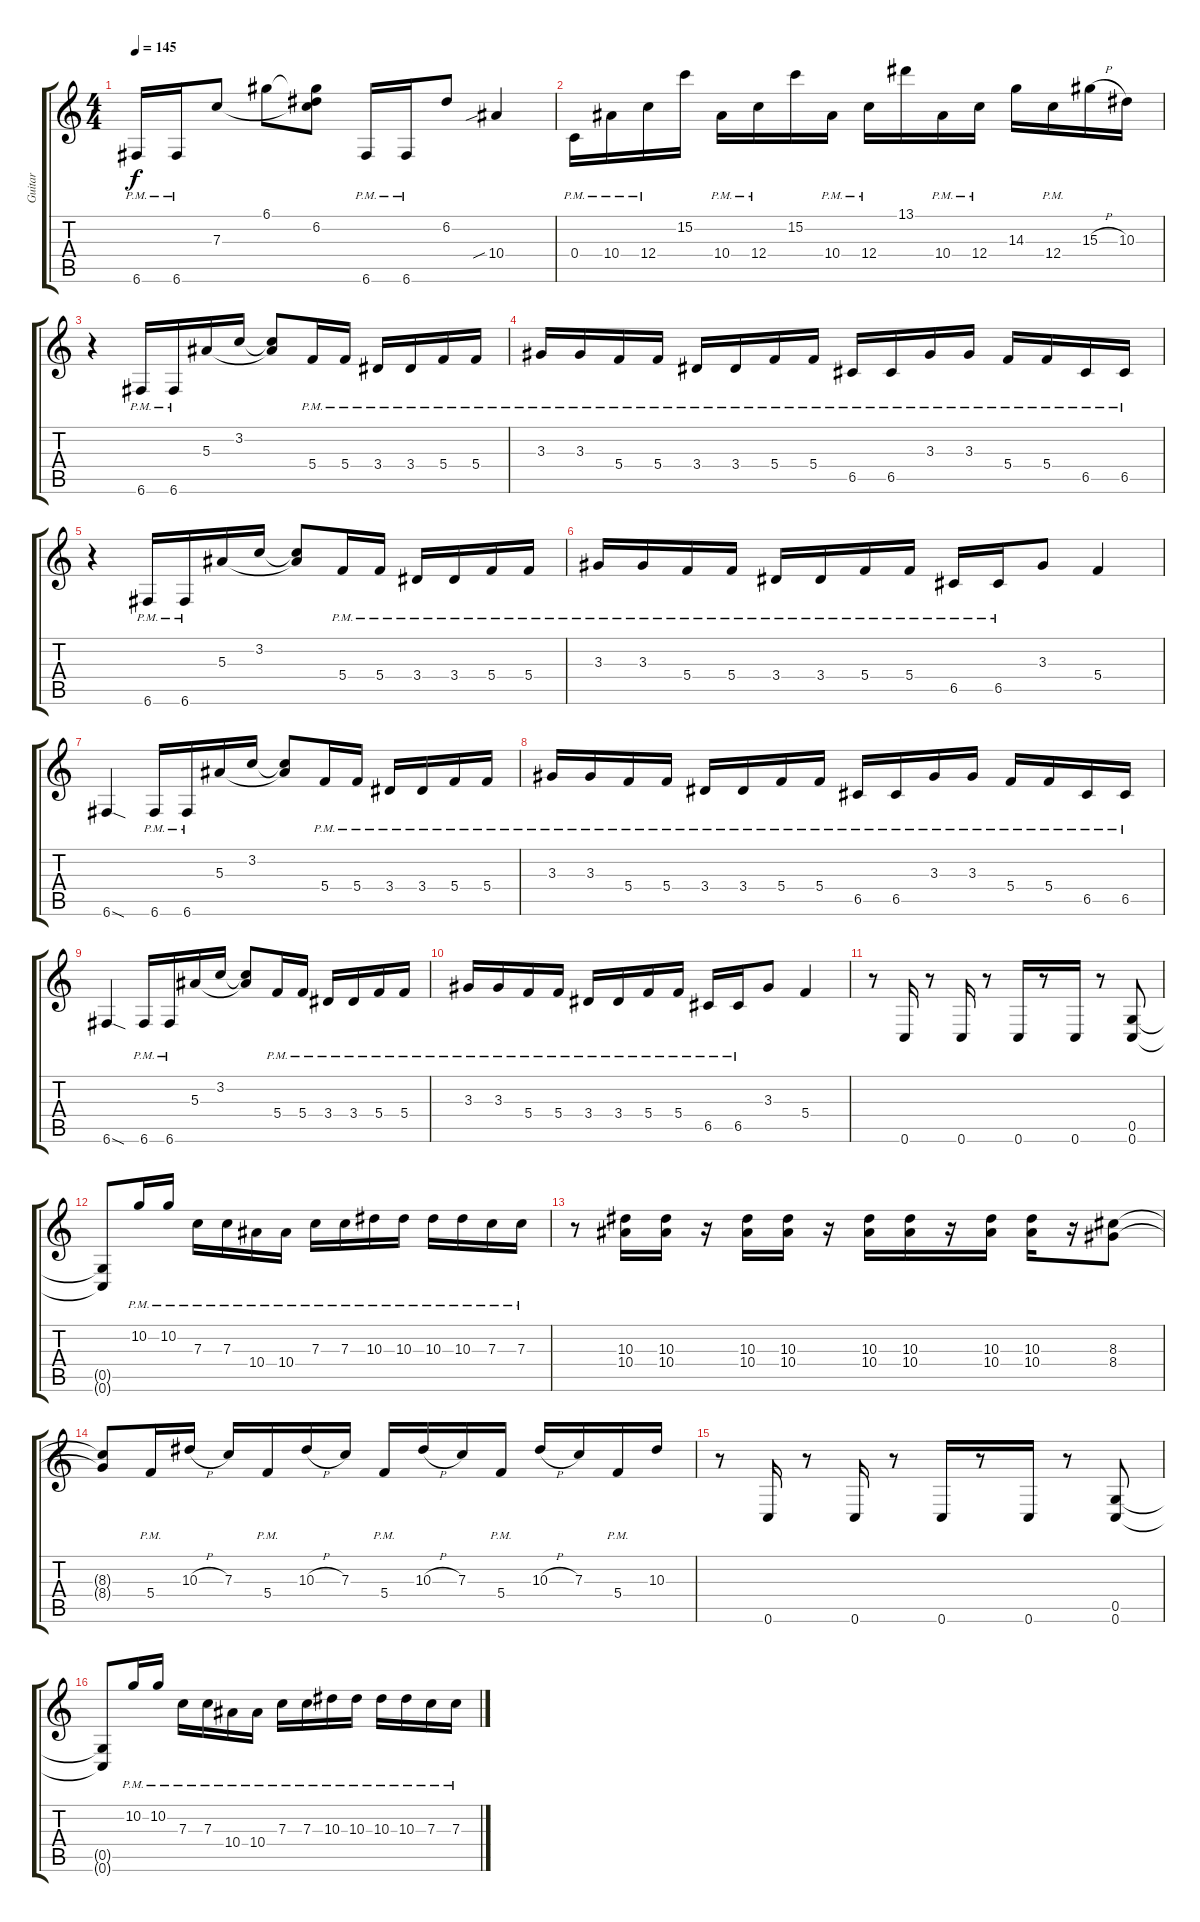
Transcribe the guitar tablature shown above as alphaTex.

\track ("Guitar" "Guitar") {instrument distortionguitar}
\staff {score tabs}
\tuning (D4 A3 F3 C3 G2 C2) {hide}
\ts (4 4)
\tempo 145
\clef g2
\ks c
6.6{pm}.16{dy f} 6.6{pm}.16 7.3.8 6.1.8 (6.1{t} 6.2 7.3{t}).8 6.6{pm}.16 6.6{pm}.16 6.2.8 10.4{sib}.4 |
0.4{pm}.16 10.4{pm}.16 12.4{pm}.16 15.2.16 10.4{pm}.16 12.4{pm}.16 15.2.16 10.4{pm}.16 12.4{pm}.16 13.1.16 10.4{pm}.16 12.4{pm}.16 14.3.16 12.4{pm}.16 15.3{h}.16 10.3.16 |
r.4 6.6{pm}.16 6.6{pm}.16 5.3.16 3.2.16 (3.2{t} 5.3{t}).8 5.4{pm}.16 5.4{pm}.16 3.4{pm}.16 3.4{pm}.16 5.4{pm}.16 5.4{pm}.16 |
3.3{pm}.16 3.3{pm}.16 5.4{pm}.16 5.4{pm}.16 3.4{pm}.16 3.4{pm}.16 5.4{pm}.16 5.4{pm}.16 6.5{pm}.16 6.5{pm}.16 3.3{pm}.16 3.3{pm}.16 5.4{pm}.16 5.4{pm}.16 6.5{pm}.16 6.5{pm}.16 |
r.4 6.6{pm}.16 6.6{pm}.16 5.3.16 3.2.16 (3.2{t} 5.3{t}).8 5.4{pm}.16 5.4{pm}.16 3.4{pm}.16 3.4{pm}.16 5.4{pm}.16 5.4{pm}.16 |
3.3{pm}.16 3.3{pm}.16 5.4{pm}.16 5.4{pm}.16 3.4{pm}.16 3.4{pm}.16 5.4{pm}.16 5.4{pm}.16 6.5{pm}.16 6.5{pm}.16 3.3.8 5.4.4 |
6.6{sod}.4 6.6{pm}.16 6.6{pm}.16 5.3.16 3.2.16 (3.2{t} 5.3{t}).8 5.4{pm}.16 5.4{pm}.16 3.4{pm}.16 3.4{pm}.16 5.4{pm}.16 5.4{pm}.16 |
3.3{pm}.16 3.3{pm}.16 5.4{pm}.16 5.4{pm}.16 3.4{pm}.16 3.4{pm}.16 5.4{pm}.16 5.4{pm}.16 6.5{pm}.16 6.5{pm}.16 3.3{pm}.16 3.3{pm}.16 5.4{pm}.16 5.4{pm}.16 6.5{pm}.16 6.5{pm}.16 |
6.6{sod}.4 6.6{pm}.16 6.6{pm}.16 5.3.16 3.2.16 (3.2{t} 5.3{t}).8 5.4{pm}.16 5.4{pm}.16 3.4{pm}.16 3.4{pm}.16 5.4{pm}.16 5.4{pm}.16 |
3.3{pm}.16 3.3{pm}.16 5.4{pm}.16 5.4{pm}.16 3.4{pm}.16 3.4{pm}.16 5.4{pm}.16 5.4{pm}.16 6.5{pm}.16 6.5{pm}.16 3.3.8 5.4.4 |
r.8 0.6.16 r.8 0.6.16 r.8 0.6.16 r.8 0.6.16 r.8 (0.5 0.6).8 |
(0.5{t} 0.6{t}).8 10.2{pm}.16 10.2{pm}.16 7.3{pm}.16 7.3{pm}.16 10.4{pm}.16 10.4{pm}.16 7.3{pm}.16 7.3{pm}.16 10.3{pm}.16 10.3{pm}.16 10.3{pm}.16 10.3{pm}.16 7.3{pm}.16 7.3{pm}.16 |
r.8 (10.3 10.4).16 (10.3 10.4).16 r.16 (10.3 10.4).16 (10.3 10.4).16 r.16 (10.3 10.4).16 (10.3 10.4).16 r.16 (10.3 10.4).16 (10.3 10.4).16 r.16 (8.3 8.4).8 |
(8.3{t} 8.4{t}).8 5.4{pm}.16 10.3{h}.16 7.3.16 5.4{pm}.16 10.3{h}.16 7.3.16 5.4{pm}.16 10.3{h}.16 7.3.16 5.4{pm}.16 10.3{h}.16 7.3.16 5.4{pm}.16 10.3.16 |
r.8 0.6.16 r.8 0.6.16 r.8 0.6.16 r.8 0.6.16 r.8 (0.5 0.6).8 |
(0.5{t} 0.6{t}).8 10.2{pm}.16 10.2{pm}.16 7.3{pm}.16 7.3{pm}.16 10.4{pm}.16 10.4{pm}.16 7.3{pm}.16 7.3{pm}.16 10.3{pm}.16 10.3{pm}.16 10.3{pm}.16 10.3{pm}.16 7.3{pm}.16 7.3{pm}.16
